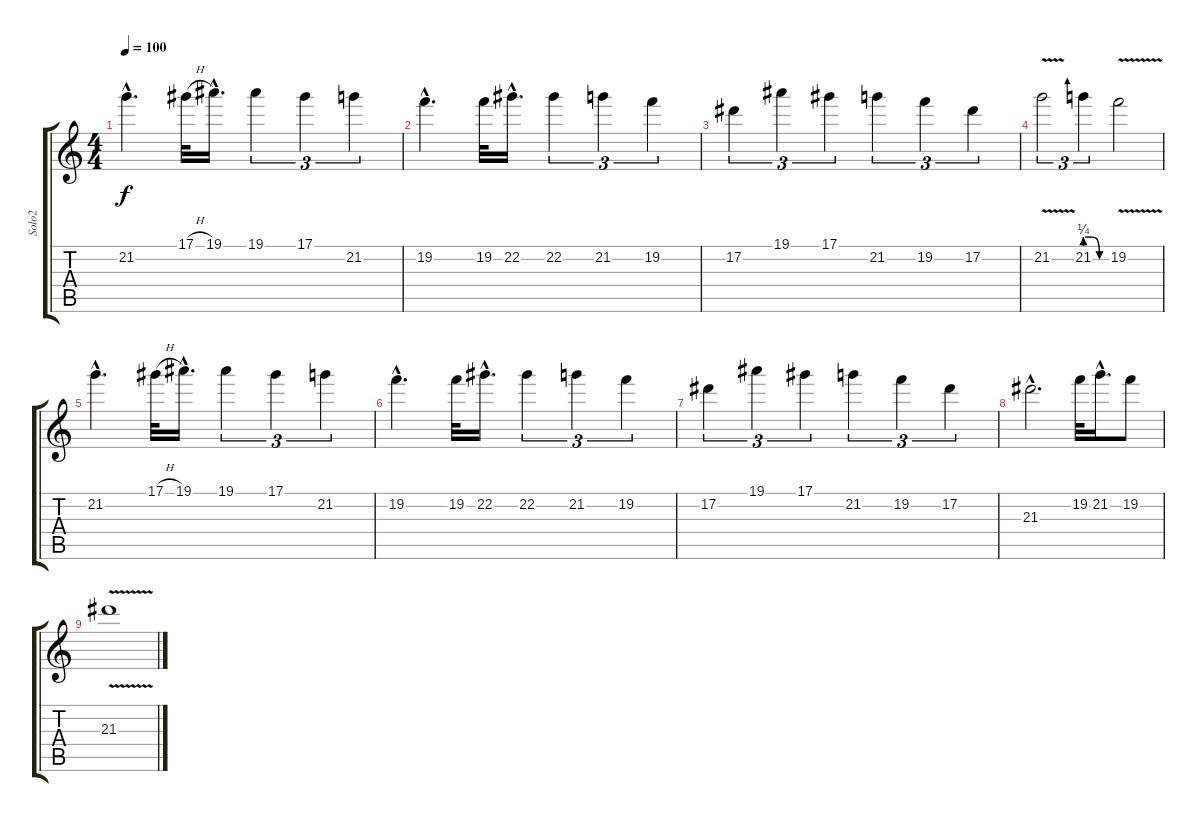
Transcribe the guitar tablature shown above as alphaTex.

\track ("Solo2" "Solo2") {instrument distortionguitar}
\staff {score tabs}
\tuning (Eb4 Bb3 Gb3 Db3 Ab2 Eb2) {hide}
\ts (4 4)
\tempo 100
\clef g2
\ks c
21.2{hac}.4{d dy f instrument distortionguitar} 17.1{h}.32 19.1{hac}.16{d} 19.1.4{tu (3 2)} 17.1.4{tu (3 2)} 21.2.4{tu (3 2)} |
19.2{hac}.4{d} 19.2.32 22.2{hac}.16{d} 22.2.4{tu (3 2)} 21.2.4{tu (3 2)} 19.2.4{tu (3 2)} |
17.2.4{tu (3 2)} 19.1.4{tu (3 2)} 17.1.4{tu (3 2)} 21.2.4{tu (3 2)} 19.2.4{tu (3 2)} 17.2.4{tu (3 2)} |
21.2{v}.2{tu (3 2)} 21.2{be (custom 0 1 20 1 40 0 60 0)}.4{tu (3 2)} 19.2{v}.2 |
21.2{hac}.4{d} 17.1{h}.32 19.1{hac}.16{d} 19.1.4{tu (3 2)} 17.1.4{tu (3 2)} 21.2.4{tu (3 2)} |
19.2{hac}.4{d} 19.2.32 22.2{hac}.16{d} 22.2.4{tu (3 2)} 21.2.4{tu (3 2)} 19.2.4{tu (3 2)} |
17.2.4{tu (3 2)} 19.1.4{tu (3 2)} 17.1.4{tu (3 2)} 21.2.4{tu (3 2)} 19.2.4{tu (3 2)} 17.2.4{tu (3 2)} |
21.3{hac}.2{d} 19.2.32 21.2{hac}.16{d} 19.2.8 |
21.3{v}.1
